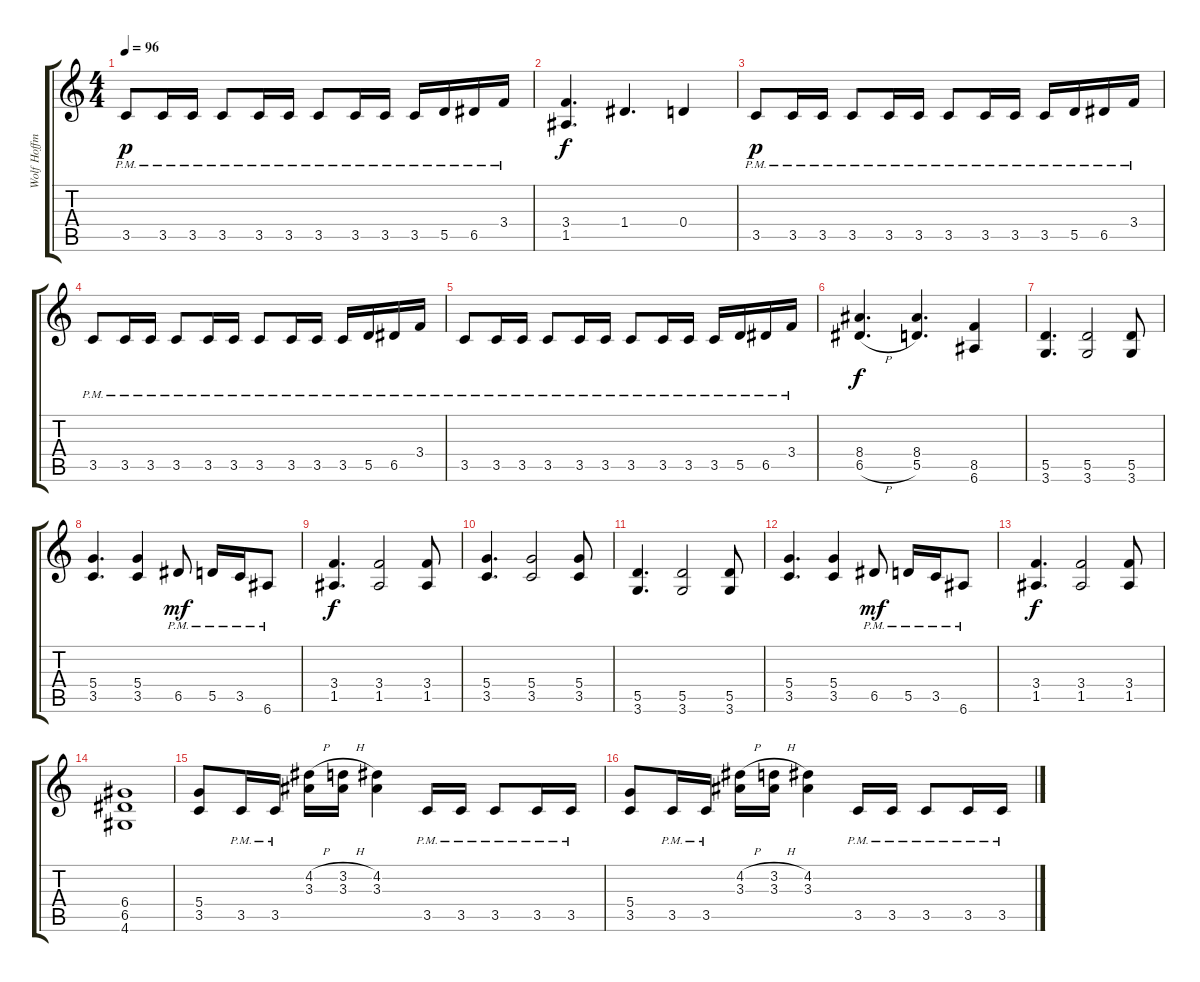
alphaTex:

\track ("Wolf Hoffmann" "Wolf Hoffm") {instrument distortionguitar}
\staff {score tabs}
\tuning (E4 B3 G3 D3 A2 E2) {hide}
\ts (4 4)
\tempo 96
\clef g2
\ks c
3.5{pm}.8{dy p} 3.5{pm}.16 3.5{pm}.16 3.5{pm}.8 3.5{pm}.16 3.5{pm}.16 3.5{pm}.8 3.5{pm}.16 3.5{pm}.16 3.5{pm}.16 5.5{pm}.16 6.5{pm}.16 3.4{pm}.16 |
(3.4 1.5).4{d dy f} 1.4.4{d} 0.4.4 |
3.5{pm}.8{dy p} 3.5{pm}.16 3.5{pm}.16 3.5{pm}.8 3.5{pm}.16 3.5{pm}.16 3.5{pm}.8 3.5{pm}.16 3.5{pm}.16 3.5{pm}.16 5.5{pm}.16 6.5{pm}.16 3.4{pm}.16 |
3.5{pm}.8 3.5{pm}.16 3.5{pm}.16 3.5{pm}.8 3.5{pm}.16 3.5{pm}.16 3.5{pm}.8 3.5{pm}.16 3.5{pm}.16 3.5{pm}.16 5.5{pm}.16 6.5{pm}.16 3.4{pm}.16 |
3.5{pm}.8 3.5{pm}.16 3.5{pm}.16 3.5{pm}.8 3.5{pm}.16 3.5{pm}.16 3.5{pm}.8 3.5{pm}.16 3.5{pm}.16 3.5{pm}.16 5.5{pm}.16 6.5{pm}.16 3.4{pm}.16 |
(8.4 6.5{h}).4{d dy f} (8.4 5.5).4{d} (8.5 6.6).4 |
(5.5 3.6).4{d} (5.5 3.6).2 (5.5 3.6).8 |
(5.4 3.5).4{d} (5.4 3.5).4 6.5{pm}.8{dy mf} 5.5{pm}.16 3.5{pm}.16 6.6{pm}.8 |
(3.4 1.5).4{d dy f} (3.4 1.5).2 (3.4 1.5).8 |
(5.4 3.5).4{d} (5.4 3.5).2 (5.4 3.5).8 |
(5.5 3.6).4{d} (5.5 3.6).2 (5.5 3.6).8 |
(5.4 3.5).4{d} (5.4 3.5).4 6.5{pm}.8{dy mf} 5.5{pm}.16 3.5{pm}.16 6.6{pm}.8 |
(3.4 1.5).4{d dy f} (3.4 1.5).2 (3.4 1.5).8 |
(6.4 6.5 4.6).1 |
(5.4 3.5).8 3.5{pm}.16 3.5{pm}.16 (4.2{h} 3.3).16 (3.2{h} 3.3).16 (4.2 3.3).4 3.5{pm}.16 3.5{pm}.16 3.5{pm}.8 3.5{pm}.16 3.5{pm}.16 |
(5.4 3.5).8 3.5{pm}.16 3.5{pm}.16 (4.2{h} 3.3).16 (3.2{h} 3.3).16 (4.2 3.3).4 3.5{pm}.16 3.5{pm}.16 3.5{pm}.8 3.5{pm}.16 3.5{pm}.16
